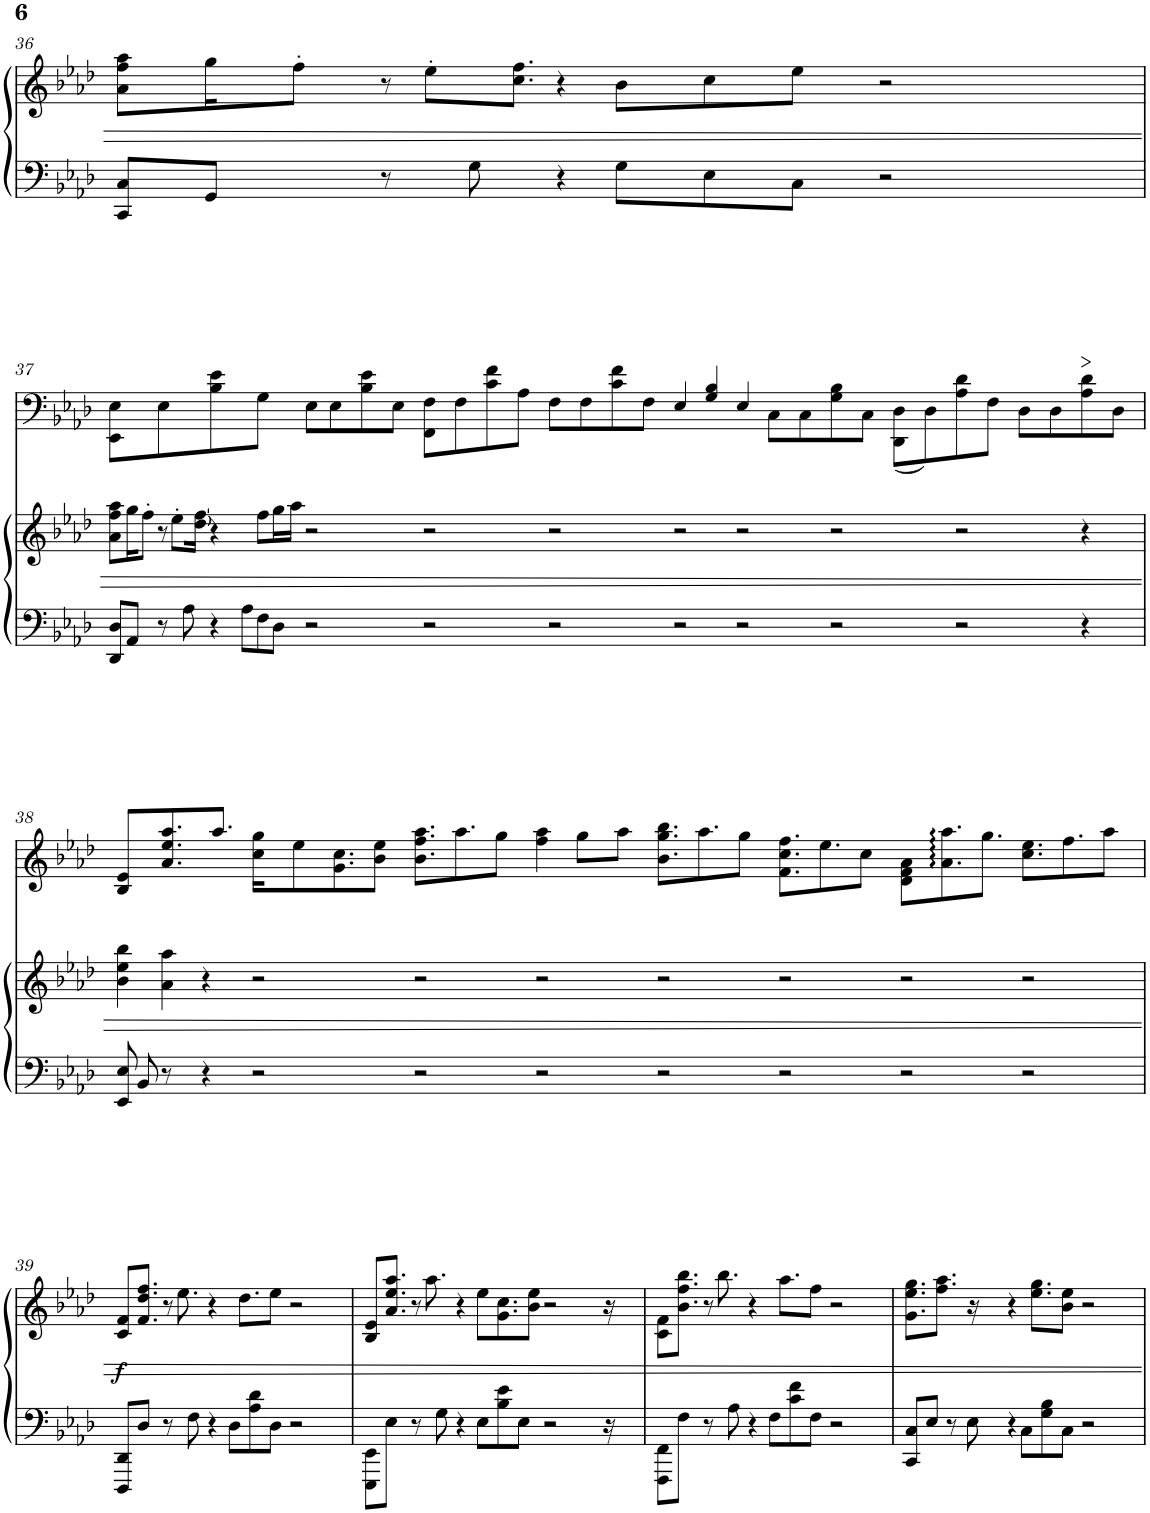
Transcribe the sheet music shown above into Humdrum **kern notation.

**kern	**kern	**dynam	**kern	**kern
*part3	*part3	*part3	*part2	*part1
*staff4	*staff3	*staff3/4	*staff2	*staff1
*I"Piano	*	*	*I"Voice	*I"Voice
*I'Pno	*	*	*I'V	*I'V
!!LO:PB:g=z
*clefF4	*clefG2	*	*clefG2	*clefF4
*k[b-e-a-d-]	*k[b-e-a-d-]	*	*k[b-e-a-d-]	*k[b-e-a-d-]
*	*	*	*M4/4	*M4/4
=36	=36	=36	=36	=36
8CC/ 8C/L	8a-\ 8ff\ 8aa-\L	.	1ryy	1ryy
8GG/J	16gg\K	.	.	.
.	8ff'\J	.	.	.
8r	.	.	.	.
.	8r	.	.	.
8G\	.	.	.	.
.	8ee-'\L	.	.	.
4r	.	.	.	.
.	8.cc\ 8.ff\J	.	.	.
8G\L	4r	.	.	.
8E-\	.	.	.	.
8C\J	8b-\L	.	1ryy	1ryy
2r	8cc\	.	.	.
.	8ee-\J	.	.	.
.	2r	.	.	.
4..ryy	.	.	.	.
.	4..ryy	.	.	.
.	.	.	4ryy	4ryy
4ryy	.	.	.	.
.	.	.	16ryy	16ryy
!!LO:LB:g=z
=37	=37	=37	=37	=37
8DD-/ 8D-/L	8a-\ 8ff\ 8aa-\L	.	1ryy	8EE-\ 8E-\L
8AA-/J	16gg\K	.	.	8E-\
.	8ff'\J	.	.	.
8r	.	.	.	8B-\ 8e-\
.	8r	.	.	.
8A-\	.	.	.	8G\J
.	8ee-'\L	.	.	.
4r	.	.	.	8E-\L
.	[<16dd-\ [>16ff\Jk	.	.	.
.	4r	.	.	8E-\
8A-\L	.	.	.	8B-\ 8e-\
8F\	8ff\L	.	.	8E-\J
8D-\J	16gg\L	.	00ryy	8FF\ 8F\L
.	16aa-\JJ	.	.	.
2r	2r	.	.	8F\
.	.	.	.	8c\ 8f\
.	.	.	.	8A-\J
.	.	.	.	8F\L
4..ryy	4...ryy	.	.	8F\
.	.	.	.	8c\ 8f\
.	.	.	.	8F\J
.	.	.	.	4E-/
2r	.	.	.	.
.	2r	.	.	.
.	.	.	.	4G/ 4B-/
.	.	.	.	4E-/
2r	.	.	.	.
.	2r	.	.	.
.	.	.	.	8C\L
.	.	.	.	8C\
.	.	.	.	8G\ 8B-\
2r	.	.	.	.
.	2r	.	.	.
.	.	.	.	8C\J
.	.	.	.	(<8DD-\ 8D-\L
.	.	.	.	8D-\)
.	.	.	.	8A-\ 8d-\
2r	.	.	.	.
.	2r	.	.	.
.	.	.	.	8F\J
.	.	.	.	8D-\L
.	.	.	.	8D-\
.	.	.	.	8A-\ 8d-\
1ryy	.	.	.	.
.	1ryy	.	.	.
.	.	.	.	8D-\J
.	.	.	.	0ryy
.	.	.	0ryy	.
2r	.	.	.	.
.	2r	.	.	.
2r	.	.	.	.
.	2r	.	.	.
2ryy	.	.	.	.
.	2ryy	.	.	.
.	.	.	.	2ryy
4r	.	.	.	.
.	4r	.	.	.
.	.	.	.	4ryy
8.ryy	.	.	.	.
.	8..ryy	.	.	.
16ryy	.	.	16ryy	16ryy
!!LO:LB:g=z
=38	=38	=38	=38	=38
8EE-/ 8E-/	4b-\ 4ee-\ 4bb-\	.	8B-/ 8e-/L	1ryy
1ryy	.	.	8.a-/ 8.ee-/ 8.aa-/	.
.	1ryy	.	.	.
.	.	.	8.aa-/J	.
.	.	.	16cc\ 16gg\KL	.
.	.	.	8ee-\	.
.	.	.	8.g\ 8.cc\	.
.	.	.	8b-\ 8ee-\J	.
.	.	.	8.b-\ 8.ff\ 8.aa-\L	00ryy
8BB-/	.	.	.	.
.	.	.	8.aa-\	.
8r	4a-\ 4aa-\	.	.	.
2ryy	.	.	8gg\J	.
.	4r	.	4ff\ 4aa-\	.
.	2ryy	.	8gg\L	.
4ryy	.	.	8aa-\J	.
.	.	.	8.b-\ 8.gg\ 8.bb-\L	.
16ryy	.	.	.	.
4r	.	.	8.aa-\	.
.	8ryy	.	.	.
.	2r	.	8gg\J	.
2r	.	.	.	.
.	.	.	8.f\ 8.cc\ 8.ff\L	.
.	.	.	8.ee-\	.
.	2r	.	8cc\J	.
2r	.	.	.	.
.	.	.	8d-\ 8f\ 8a-\L	.
.	.	.	8.a-\ 8.aa-\	.
.	.	.	8.gg\J	.
.	2r	.	.	.
2r	.	.	.	.
.	.	.	8.cc\ 8.ee-\L	.
.	.	.	8.ff\	.
.	2r	.	8aa-\J	.
2r	.	.	.	.
.	.	.	4%15ryy	.
.	1ryy	.	.	.
1ryy	.	.	.	.
.	.	.	.	0ryy
.	2r	.	.	.
2r	.	.	.	.
.	2r	.	.	.
2r	.	.	.	.
.	2ryy	.	.	.
2ryy	.	.	.	.
.	2r	.	.	.
2r	.	.	.	.
.	.	.	.	2.ryy
.	8ryy	.	.	.
4ryy	.	.	.	.
.	4ryy	.	.	.
16ryy	.	.	.	.
!!LO:LB:g=z
=39	=39	=39	=39	=39
!	!	!LO:DY:b	!	!
8DDD-/ 8DD-/L	8c/ 8f/L	f	1ryy	1ryy
2ryy	2ryy	.	.	.
16ryy	32ryy	.	.	.
.	1ryy	.	.	.
1ryy	.	.	.	.
.	.	.	0ryy	0ryy
.	8.f/ 8.dd-/ 8.ff/J	.	.	.
8D-/J	.	.	.	.
8r	.	.	.	.
.	8r	.	.	.
8F\	.	.	.	.
.	8.ee-\	.	.	.
4r	.	.	.	.
.	4r	.	.	.
8D-\L	.	.	.	.
.	8.dd-\L	.	.	.
8A-\ 8d-\	.	.	.	.
8D-\J	.	.	.	.
.	8ee-\J	.	.	.
2r	.	.	.	.
.	2r	.	.	.
.	.	.	2ryy	2ryy
4..ryy	.	.	.	.
.	4..ryy	.	.	.
.	.	.	8ryy	8ryy
32ryy	.	.	32ryy	32ryy
=40	=40	=40	=40	=40
8EEE-\ 8EE-\L	8B-/ 8e-/L	.	1ryy	1ryy
8.ryy	4.ryy	.	.	.
8E-\J	.	.	.	.
8r	.	.	.	.
.	8.a-/ 8.ee-/ 8.aa-/J	.	.	.
8G\	.	.	.	.
4r	8r	.	.	.
.	8.aa-\	.	.	.
8E-\L	.	.	.	.
.	4r	.	1ryy	1ryy
8B-\ 8e-\	.	.	.	.
8E-\J	.	.	.	.
.	8ee-\L	.	.	.
2r	.	.	.	.
.	8.g\ 8.cc\	.	.	.
.	8b-\ 8ee-\J	.	.	.
.	2r	.	.	.
4..ryy	.	.	.	.
.	.	.	2ryy	2ryy
.	4ryy	.	.	.
16r	.	.	.	.
4ryy	.	.	.	.
.	8ryy	.	.	.
.	.	.	8ryy	8ryy
16.ryy	32ryy	.	.	.
.	16r	.	.	.
.	.	.	32ryy	32ryy
=41	=41	=41	=41	=41
8FFF\ 8FF\L	8c\ 8f\L	.	1ryy	1ryy
16ryy	16ryy	.	.	.
8F\J	8.b-\ 8.ff\ 8.bb-\J	.	.	.
8r	.	.	.	.
.	8r	.	.	.
8A-\	.	.	.	.
.	8.bb-\	.	.	.
4r	.	.	.	.
.	4r	.	.	.
8F\L	.	.	.	.
8c\ 8f\	8.aa-\L	.	.	.
.	.	.	1ryy	1ryy
8F\J	.	.	.	.
.	8ff\J	.	.	.
2r	.	.	.	.
.	2r	.	.	.
4..ryy	.	.	.	.
.	4..ryy	.	.	.
.	.	.	8.ryy	8.ryy
16ryy	.	.	.	.
=42	=42	=42	=42	=42
8CC/ 8C/L	8.g\ 8.ee-\ 8.gg\L	.	1ryy	1ryy
8E-/J	.	.	.	.
.	8.ff\ 8.aa-\J	.	.	.
8r	.	.	.	.
8E-\	16r	.	.	.
.	4r	.	.	.
4r	.	.	.	.
.	8.ee-\ 8.gg\L	.	.	.
8C\L	.	.	.	.
8G\ 8B-\	8b-\ 8ee-\J	.	.	.
8C\J	2r	.	1ryy	1ryy
2r	.	.	.	.
.	4..ryy	.	.	.
4..ryy	.	.	.	.
.	8ryy	.	.	.
.	.	.	16ryy	16ryy
=	=	=	=	=
*-	*-	*-	*-	*-
